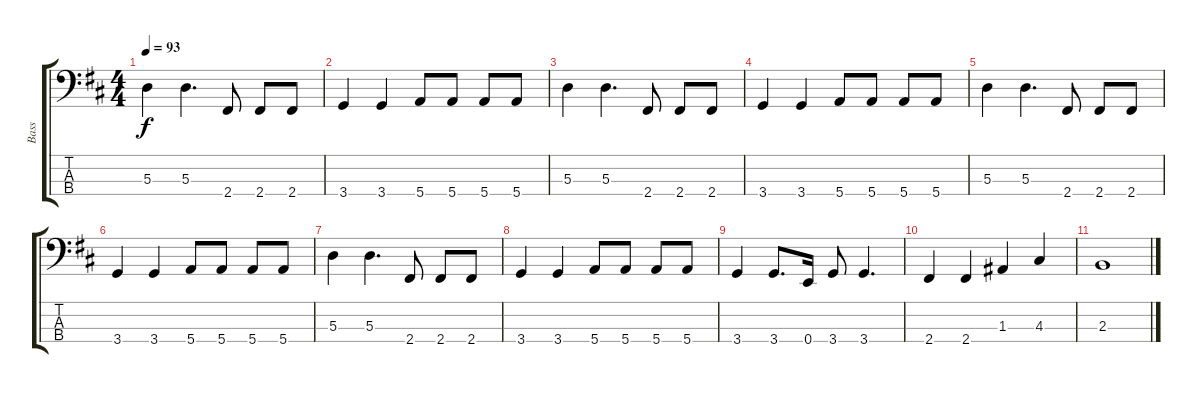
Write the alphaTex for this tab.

\track ("Bass" "Bass") {instrument electricbasspick}
\staff {score tabs}
\tuning (G2 D2 A1 E1) {hide}
\ts (4 4)
\tempo 93
\clef f4
\ks d
5.3.4{dy f} 5.3.4{d} 2.4.8 2.4.8 2.4.8 |
3.4.4 3.4.4 5.4.8 5.4.8 5.4.8 5.4.8 |
5.3.4 5.3.4{d} 2.4.8 2.4.8 2.4.8 |
3.4.4 3.4.4 5.4.8 5.4.8 5.4.8 5.4.8 |
5.3.4 5.3.4{d} 2.4.8 2.4.8 2.4.8 |
3.4.4 3.4.4 5.4.8 5.4.8 5.4.8 5.4.8 |
5.3.4 5.3.4{d} 2.4.8 2.4.8 2.4.8 |
3.4.4 3.4.4 5.4.8 5.4.8 5.4.8 5.4.8 |
3.4.4 3.4.8{d} 0.4.16 3.4.8 3.4.4{d} |
2.4.4 2.4.4 1.3.4 4.3.4 |
2.3.1
